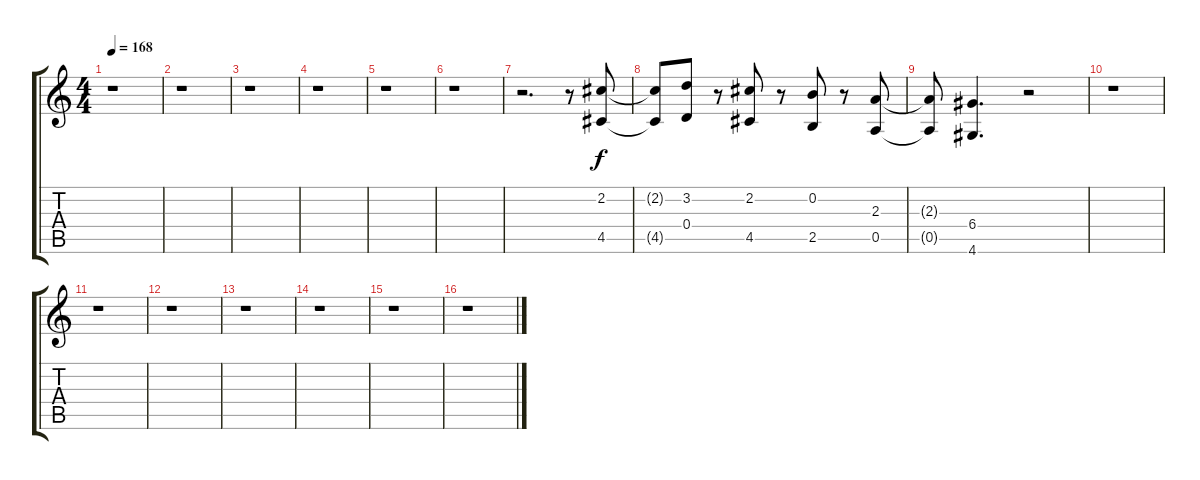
\track "" {instrument overdrivenguitar}
\staff {score tabs}
\tuning (E4 B3 G3 D3 A2 E2) {hide}
\ts (4 4)
\tempo 168
\clef g2
\ks c
r.1{dy f} |
r.1 |
r.1 |
r.1 |
r.1 |
r.1 |
r.2{d} r.8 (2.2 4.5).8 |
(2.2{t} 4.5{t}).8 (3.2 0.4).8 r.8 (2.2 4.5).8 r.8 (0.2 2.5).8 r.8 (2.3 0.5).8 |
(2.3{t} 0.5{t}).8 (6.4 4.6).4{d} r.2 |
r.1 |
r.1 |
r.1 |
r.1 |
r.1 |
r.1 |
r.1
